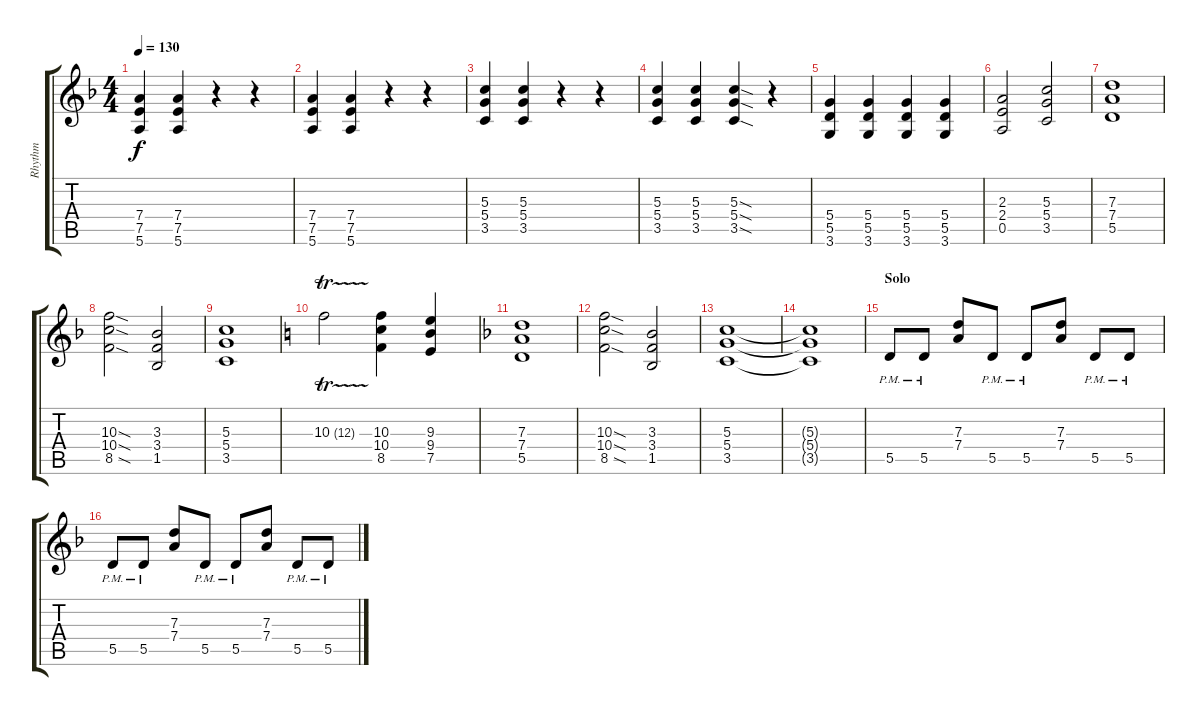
\track ("Rhythm" "Rhythm") {instrument distortionguitar}
\staff {score tabs}
\tuning (E4 B3 G3 D3 A2 E2) {hide}
\ts (4 4)
\tempo 130
\clef g2
\ks dminor
(7.4 7.5 5.6).4{dy f} (7.4 7.5 5.6).4 r.4 r.4 |
(7.4 7.5 5.6).4 (7.4 7.5 5.6).4 r.4 r.4 |
(5.3 5.4 3.5).4 (5.3 5.4 3.5).4 r.4 r.4 |
(5.3 5.4 3.5).4 (5.3 5.4 3.5).4 (5.3{sod} 5.4{sod} 3.5{sod}).4 r.4 |
(5.4 5.5 3.6).4 (5.4 5.5 3.6).4 (5.4 5.5 3.6).4 (5.4 5.5 3.6).4 |
(2.3 2.4 0.5).2 (5.3 5.4 3.5).2 |
(7.3 7.4 5.5).1 |
(10.3{sod} 10.4{sod} 8.5{sod}).2 (3.3 3.4 1.5).2 |
(5.3 5.4 3.5).1 |
\ks aminor
10.3{tr (12 16)}.2 (10.3 10.4 8.5).4 (9.3 9.4 7.5).4 |
\ks dminor
(7.3 7.4 5.5).1 |
(10.3{sod} 10.4{sod} 8.5{sod}).2 (3.3 3.4 1.5).2 |
(5.3 5.4 3.5).1 |
(5.3{t} 5.4{t} 3.5{t}).1 |
\section ("" "Solo")
5.5{pm}.8 5.5{pm}.8 (7.3 7.4).8 5.5{pm}.8 5.5{pm}.8 (7.3 7.4).8 5.5{pm}.8 5.5{pm}.8 |
5.5{pm}.8 5.5{pm}.8 (7.3 7.4).8 5.5{pm}.8 5.5{pm}.8 (7.3 7.4).8 5.5{pm}.8 5.5{pm}.8
